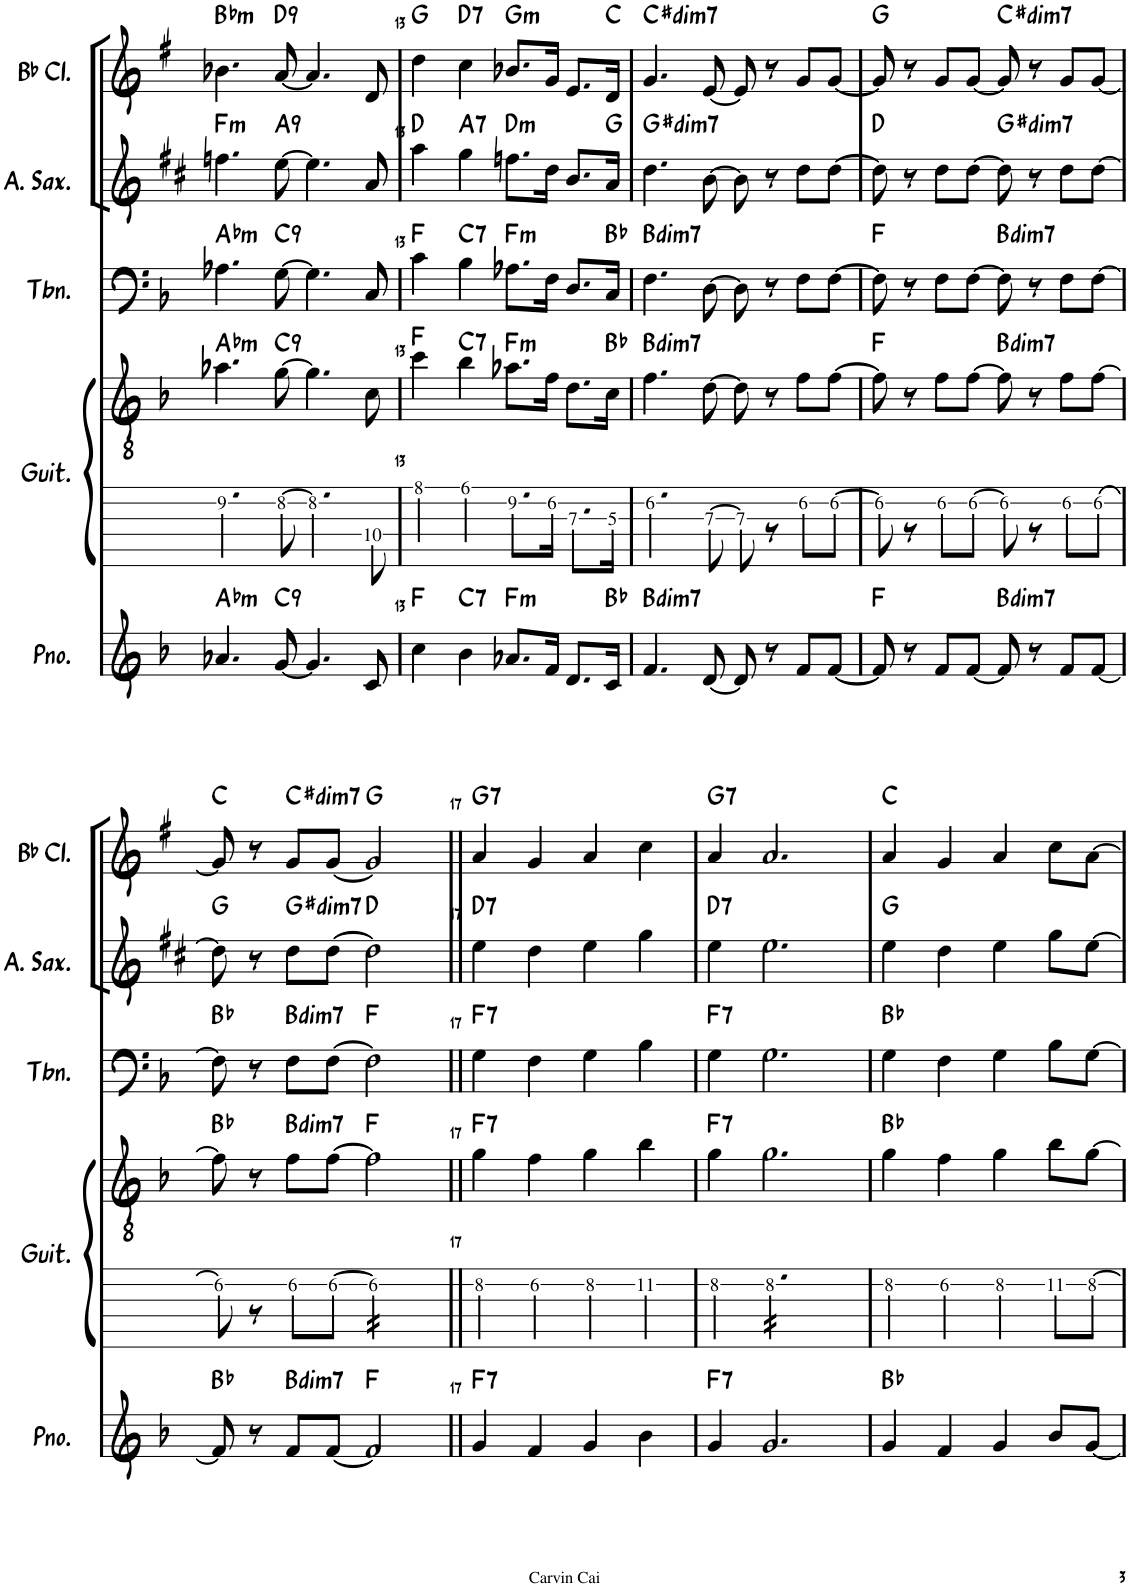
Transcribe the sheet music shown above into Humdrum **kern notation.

**kern	**harte	**kern	**kern	**harte	**kern	**harte	**kern	**harte	**kern	**harte
*part5	*part5	*part4	*part4	*part4	*part3	*part3	*part2	*part2	*part1	*part1
*staff6	*	*staff5	*staff4	*	*staff3	*	*staff2	*	*staff1	*
*I"钢琴	*	*I"原音吉他	*	*	*I"长号	*	*I"中音萨克斯	*	*I"降B调单簧管	*
!!LO:PB:g=z
*clefG2	*	*	*clefGv2	*	*clefF4	*	*clefG2	*	*clefG2	*
*	*	*	*	*	*	*	*Trd5c9	*	*Trd1c2	*
*k[b-]	*	*k[b-]	*k[b-]	*	*k[b-]	*	*k[f#c#]	*	*k[f#]	*
*M4/4	*	*M4/4	*M4/4	*	*M4/4	*	*M4/4	*	*M4/4	*
=12	=12	=12	=12	=12	=12	=12	=12	=12	=12	=12
!	!LO:H:kt=m	!	!	!LO:H:kt=m	!	!LO:H:kt=m	!	!LO:H:kt=m	!	!LO:H:kt=m
4.a-X/	Ab:min	4.a-X\	4.a-X\	Ab:min	4.A-X\	Ab:min	4.ffn\	F:min	4.b-X\	Bb:min
!	!LO:H:kt=9	!	!	!LO:H:kt=9	!	!LO:H:kt=9	!	!LO:H:kt=9	!	!LO:H:kt=9
[8g/	C:9	[8g\	[8g\	C:9	[8G\	C:9	[8ee\	A:9	[8a/	D:9
4.g/]	.	4.g\]	4.g\]	.	4.G\]	.	4.ee\]	.	4.a/]	.
8c/	.	8c\	8c\	.	8C/	.	8a/	.	8d/	.
=13	=13	=13	=13	=13	=13	=13	=13	=13	=13	=13
4cc\	F:maj	4cc\	4cc\	F:maj	4c\	F:maj	4aa\	D:maj	4dd\	G:maj
!	!LO:H:kt=7	!	!	!LO:H:kt=7	!	!LO:H:kt=7	!	!LO:H:kt=7	!	!LO:H:kt=7
4b-\	C:7	4b-\	4b-\	C:7	4B-\	C:7	4gg\	A:7	4cc\	D:7
!	!LO:H:kt=m	!	!	!LO:H:kt=m	!	!LO:H:kt=m	!	!LO:H:kt=m	!	!LO:H:kt=m
8.a-X/L	F:min	8.a-X\L	8.a-X\L	F:min	8.A-X\L	F:min	8.ffn\L	D:min	8.b-X/L	G:min
16f/Jk	.	16f\Jk	16f\Jk	.	16F\Jk	.	16dd\Jk	.	16g/Jk	.
8.d/L	.	8.d\L	8.d\L	.	8.D/L	.	8.b/L	.	8.e/L	.
16c/Jk	Bb:maj	16c\Jk	16c\Jk	Bb:maj	16C/Jk	Bb:maj	16a/Jk	G:maj	16d/Jk	C:maj
=14	=14	=14	=14	=14	=14	=14	=14	=14	=14	=14
!	!LO:H:kt=dim7	!	!	!LO:H:kt=dim7	!	!LO:H:kt=dim7	!	!LO:H:kt=dim7	!	!LO:H:kt=dim7
4.f/	B:dim7	4.f\	4.f\	B:dim7	4.F\	B:dim7	4.dd\	G#:dim7	4.g/	C#:dim7
[8d/	.	[8d\	[8d\	.	[8D\	.	[8b\	.	[8e/	.
8d/]	.	8d\]	8d\]	.	8D\]	.	8b\]	.	8e/]	.
8r	.	8r	8r	.	8r	.	8r	.	8r	.
8f/L	.	8f\L	8f\L	.	8F\L	.	8dd\L	.	8g/L	.
[8f/J	.	[8f\J	[8f\J	.	[8F\J	.	[8dd\J	.	[8g/J	.
=15	=15	=15	=15	=15	=15	=15	=15	=15	=15	=15
8f/]	F:maj	8f\]	8f\]	F:maj	8F\]	F:maj	8dd\]	D:maj	8g/]	G:maj
8r	.	8r	8r	.	8r	.	8r	.	8r	.
8f/L	.	8f\L	8f\L	.	8F\L	.	8dd\L	.	8g/L	.
[8f/J	.	[8f\J	[8f\J	.	[8F\J	.	[8dd\J	.	[8g/J	.
!	!LO:H:kt=dim7	!	!	!LO:H:kt=dim7	!	!LO:H:kt=dim7	!	!LO:H:kt=dim7	!	!LO:H:kt=dim7
8f/]	B:dim7	8f\]	8f\]	B:dim7	8F\]	B:dim7	8dd\]	G#:dim7	8g/]	C#:dim7
8r	.	8r	8r	.	8r	.	8r	.	8r	.
8f/L	.	8f\L	8f\L	.	8F\L	.	8dd\L	.	8g/L	.
[8f/J	.	[8f\J	[8f\J	.	[8F\J	.	[8dd\J	.	[8g/J	.
!!LO:LB:g=z
=16	=16	=16	=16	=16	=16	=16	=16	=16	=16	=16
8f/]	Bb:maj	8f\]	8f\]	Bb:maj	8F\]	Bb:maj	8dd\]	G:maj	8g/]	C:maj
8r	.	8r	8r	.	8r	.	8r	.	8r	.
!	!LO:H:kt=dim7	!	!	!LO:H:kt=dim7	!	!LO:H:kt=dim7	!	!LO:H:kt=dim7	!	!LO:H:kt=dim7
8f/L	B:dim7	8f\L	8f\L	B:dim7	8F\L	B:dim7	8dd\L	G#:dim7	8g/L	C#:dim7
[8f/J	.	[8f\J	[8f\J	.	[8F\J	.	[8dd\J	.	[8g/J	.
2f/]	F:maj	2f\]	2f\]	F:maj	2F\]	F:maj	2dd\]	D:maj	2g/]	G:maj
=17||	=17||	=17||	=17||	=17||	=17||	=17||	=17||	=17||	=17||	=17||
!	!LO:H:kt=7	!	!	!LO:H:kt=7	!	!LO:H:kt=7	!	!LO:H:kt=7	!	!LO:H:kt=7
4g/	F:7	4g\	4g\	F:7	4G\	F:7	4ee\	D:7	4a/	G:7
4f/	.	4f\	4f\	.	4F\	.	4dd\	.	4g/	.
4g/	.	4g\	4g\	.	4G\	.	4ee\	.	4a/	.
4b-\	.	4b-\	4b-\	.	4B-\	.	4gg\	.	4cc\	.
=18	=18	=18	=18	=18	=18	=18	=18	=18	=18	=18
!	!LO:H:kt=7	!	!	!LO:H:kt=7	!	!LO:H:kt=7	!	!LO:H:kt=7	!	!LO:H:kt=7
4g/	F:7	4g\	4g\	F:7	4G\	F:7	4ee\	D:7	4a/	G:7
2.g/	.	2.g\	2.g\	.	2.G\	.	2.ee\	.	2.a/	.
=19	=19	=19	=19	=19	=19	=19	=19	=19	=19	=19
4g/	Bb:maj	4g\	4g\	Bb:maj	4G\	Bb:maj	4ee\	G:maj	4a/	C:maj
4f/	.	4f\	4f\	.	4F\	.	4dd\	.	4g/	.
4g/	.	4g\	4g\	.	4G\	.	4ee\	.	4a/	.
8b-/L	.	8b-\L	8b-\L	.	8B-\L	.	8gg\L	.	8cc\L	.
[8g/J	.	[8g\J	[8g\J	.	[8G\J	.	[8ee\J	.	[8a\J	.
=	=	=	=	=	=	=	=	=	=	=
*-	*-	*-	*-	*-	*-	*-	*-	*-	*-	*-
